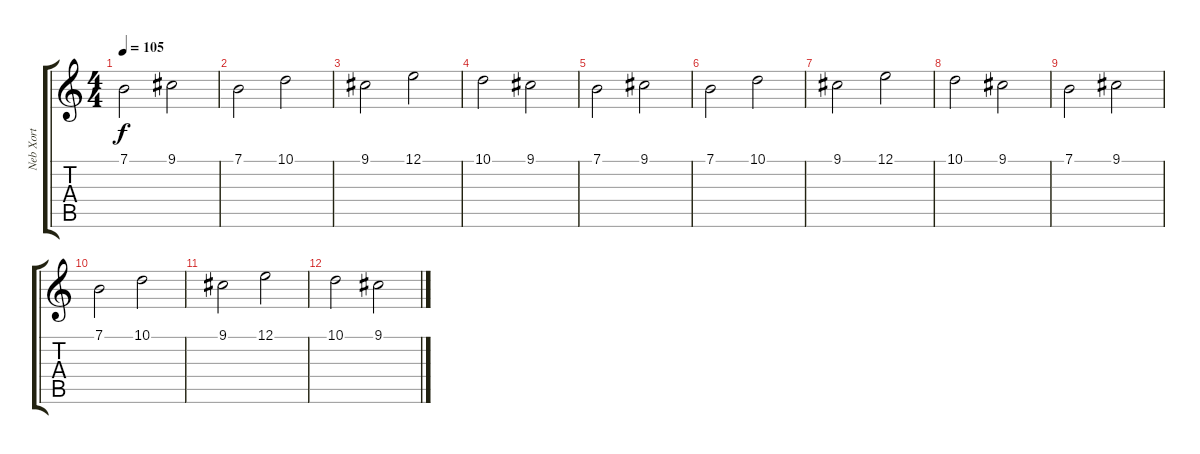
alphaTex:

\track ("Neb Xort" "Neb Xort") {instrument stringensemble2}
\staff {score tabs}
\tuning (E4 B3 G3 D3 A2 E2) {hide}
\ts (4 4)
\tempo 105
\clef g2
\ks c
7.1.2{dy f} 9.1.2 |
7.1.2 10.1.2 |
9.1.2 12.1.2 |
10.1.2 9.1.2 |
7.1.2 9.1.2 |
7.1.2 10.1.2 |
9.1.2 12.1.2 |
10.1.2 9.1.2 |
7.1.2 9.1.2 |
7.1.2 10.1.2 |
9.1.2 12.1.2 |
10.1.2 9.1.2
